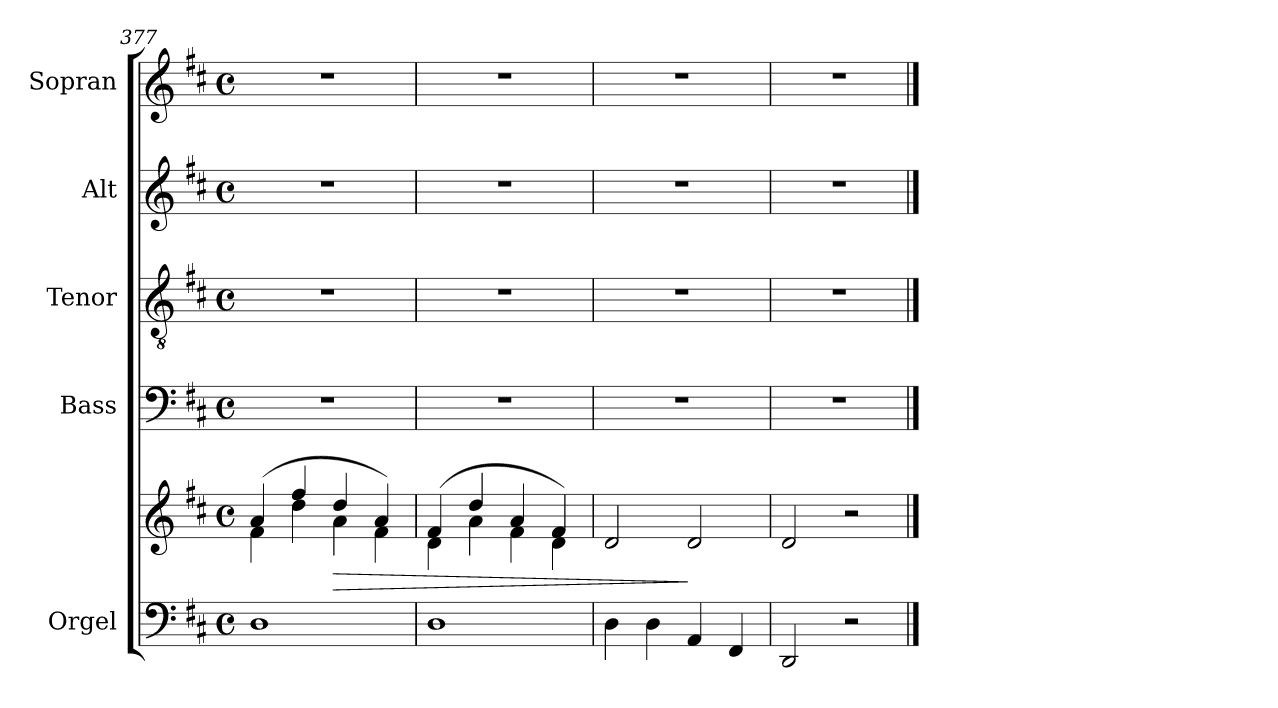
**kern	**kern	**dynam	**kern	**kern	**kern	**kern
*part5	*part5	*part5	*part4	*part3	*part2	*part1
*staff6	*staff5	*staff5/6	*staff4	*staff3	*staff2	*staff1
*I"Orgel	*	*	*I"Bass	*I"Tenor	*I"Alt	*I"Sopran
*I'Org.	*	*	*I'B.	*I'T.	*I'A.	*I'S.
*clefF4	*clefG2	*	*clefF4	*clefGv2	*clefG2	*clefG2
*k[f#c#]	*k[f#c#]	*	*k[f#c#]	*k[f#c#]	*k[f#c#]	*k[f#c#]
*D:	*D:	*	*D:	*D:	*D:	*D:
*M4/4	*M4/4	*	*M4/4	*M4/4	*M4/4	*M4/4
*met(c)	*met(c)	*	*met(c)	*met(c)	*met(c)	*met(c)
=377	=377	=377	=377	=377	=377	=377
*	*^	*	*	*	*	*
1D	(4a/	4f#\	.	1r	1r	1r	1r
.	4ff#/	4dd\	.	.	.	.	.
!	!	!	!LO:HP:b	!	!	!	!
.	4dd/	4a\	>	.	.	.	.
.	4a/)	4f#\	.	.	.	.	.
=378	=378	=378	=378	=378	=378	=378	=378
1D	(4f#/	4d\	.	1r	1r	1r	1r
.	4dd/	4a\	.	.	.	.	.
.	4a/	4f#\	.	.	.	.	.
.	4f#/)	4d\	.	.	.	.	.
*	*v	*v	*	*	*	*	*
=379	=379	=379	=379	=379	=379	=379
4D\	2d/	.	1r	1r	1r	1r
4D\	.	.	.	.	.	.
4AA/	2d/	]	.	.	.	.
4FF#/	.	.	.	.	.	.
=380	=380	=380	=380	=380	=380	=380
2DD/	2d/	.	1r	1r	1r	1r
2r	2r	.	.	.	.	.
==	==	==	==	==	==	==
*-	*-	*-	*-	*-	*-	*-
